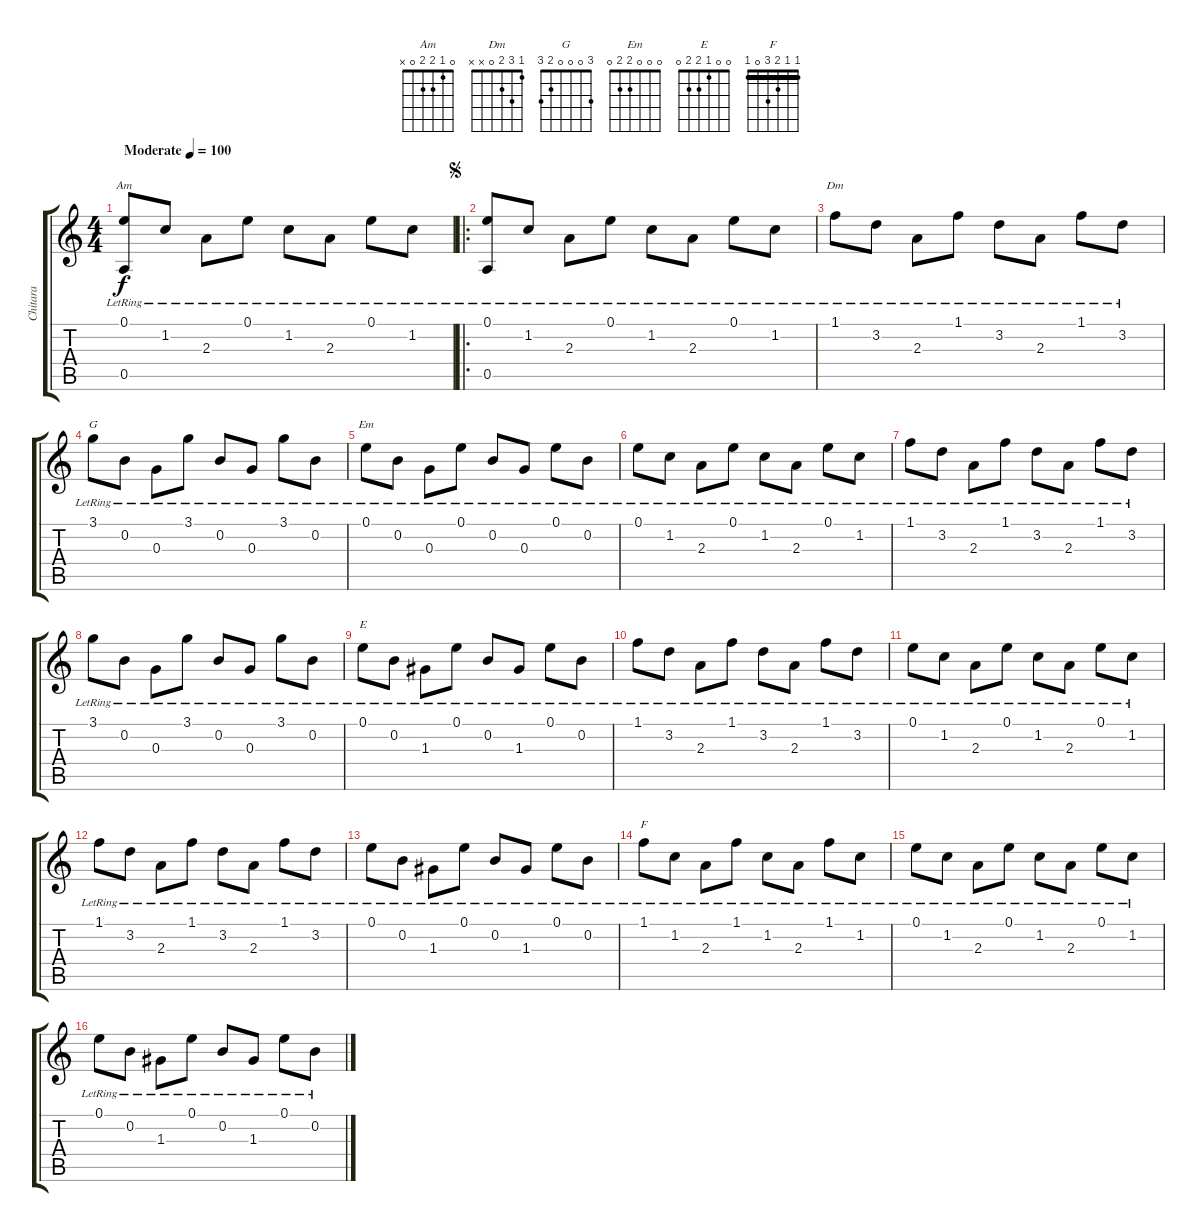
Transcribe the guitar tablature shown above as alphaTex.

\track ("Chitara" "Chitara") {instrument acousticguitarsteel}
\staff {score tabs}
\tuning (E4 B3 G3 D3 A2 E2) {hide}
\chord ("Am" 0 1 2 2 0 x)
\chord ("Dm" 1 3 2 0 x x)
\chord ("G" 3 0 0 0 2 3)
\chord ("Em" 0 0 0 2 2 0)
\chord ("E" 0 0 1 2 2 0)
\chord ("F" 1 1 2 3 0 1) {barre 1}
\ts (4 4)
\tempo (100 "Moderate")
\clef g2
\ks c
(0.1{lr} 0.5).8{ch "Am" dy f instrument acousticguitarsteel} 1.2{lr}.8 2.3{lr}.8 0.1{lr}.8 1.2{lr}.8 2.3{lr}.8 0.1{lr}.8 1.2{lr}.8 |
\ro
\jump segno
(0.1{lr} 0.5).8 1.2{lr}.8 2.3{lr}.8 0.1{lr}.8 1.2{lr}.8 2.3{lr}.8 0.1{lr}.8 1.2{lr}.8 |
1.1{lr}.8{ch "Dm"} 3.2{lr}.8 2.3{lr}.8 1.1{lr}.8 3.2{lr}.8 2.3{lr}.8 1.1{lr}.8 3.2{lr}.8 |
3.1{lr}.8{ch "G"} 0.2{lr}.8 0.3{lr}.8 3.1{lr}.8 0.2{lr}.8 0.3{lr}.8 3.1{lr}.8 0.2{lr}.8 |
0.1{lr}.8{ch "Em"} 0.2{lr}.8 0.3{lr}.8 0.1{lr}.8 0.2{lr}.8 0.3{lr}.8 0.1{lr}.8 0.2{lr}.8 |
0.1{lr}.8 1.2{lr}.8 2.3{lr}.8 0.1{lr}.8 1.2{lr}.8 2.3{lr}.8 0.1{lr}.8 1.2{lr}.8 |
1.1{lr}.8 3.2{lr}.8 2.3{lr}.8 1.1{lr}.8 3.2{lr}.8 2.3{lr}.8 1.1{lr}.8 3.2{lr}.8 |
3.1{lr}.8 0.2{lr}.8 0.3{lr}.8 3.1{lr}.8 0.2{lr}.8 0.3{lr}.8 3.1{lr}.8 0.2{lr}.8 |
0.1{lr}.8{ch "E"} 0.2{lr}.8 1.3{lr}.8 0.1{lr}.8 0.2{lr}.8 1.3{lr}.8 0.1{lr}.8 0.2{lr}.8 |
1.1{lr}.8 3.2{lr}.8 2.3{lr}.8 1.1{lr}.8 3.2{lr}.8 2.3{lr}.8 1.1{lr}.8 3.2{lr}.8 |
0.1{lr}.8 1.2{lr}.8 2.3{lr}.8 0.1{lr}.8 1.2{lr}.8 2.3{lr}.8 0.1{lr}.8 1.2{lr}.8 |
1.1{lr}.8 3.2{lr}.8 2.3{lr}.8 1.1{lr}.8 3.2{lr}.8 2.3{lr}.8 1.1{lr}.8 3.2{lr}.8 |
0.1{lr}.8 0.2{lr}.8 1.3{lr}.8 0.1{lr}.8 0.2{lr}.8 1.3{lr}.8 0.1{lr}.8 0.2{lr}.8 |
1.1{lr}.8{ch "F"} 1.2{lr}.8 2.3{lr}.8 1.1{lr}.8 1.2{lr}.8 2.3{lr}.8 1.1{lr}.8 1.2{lr}.8 |
0.1{lr}.8 1.2{lr}.8 2.3{lr}.8 0.1{lr}.8 1.2{lr}.8 2.3{lr}.8 0.1{lr}.8 1.2{lr}.8 |
0.1{lr}.8 0.2{lr}.8 1.3{lr}.8 0.1{lr}.8 0.2{lr}.8 1.3{lr}.8 0.1{lr}.8 0.2{lr}.8
